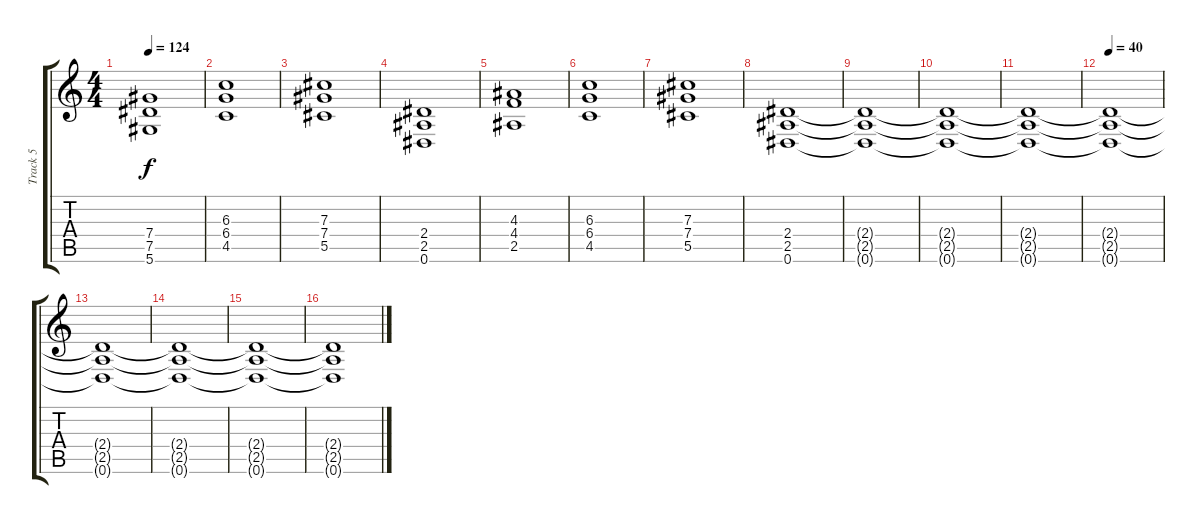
\track ("Track 5" "Track 5") {instrument distortionguitar}
\staff {score tabs}
\tuning (Eb4 Bb3 Gb3 Db3 Ab2 Eb2) {hide}
\ts (4 4)
\tempo 124
\clef g2
\ks c
(7.4 7.5 5.6).1{dy f} |
(6.3 6.4 4.5).1 |
(7.3 7.4 5.5).1 |
(2.4 2.5 0.6).1 |
(4.3 4.4 2.5).1 |
(6.3 6.4 4.5).1 |
(7.3 7.4 5.5).1 |
(2.4 2.5 0.6).1{volume 2} |
(2.4{t} 2.5{t} 0.6{t}).1 |
(2.4{t} 2.5{t} 0.6{t}).1 |
(2.4{t} 2.5{t} 0.6{t}).1 |
\tempo 40
(2.4{t} 2.5{t} 0.6{t}).1 |
(2.4{t} 2.5{t} 0.6{t}).1 |
(2.4{t} 2.5{t} 0.6{t}).1 |
(2.4{t} 2.5{t} 0.6{t}).1 |
(2.4{t} 2.5{t} 0.6{t}).1
